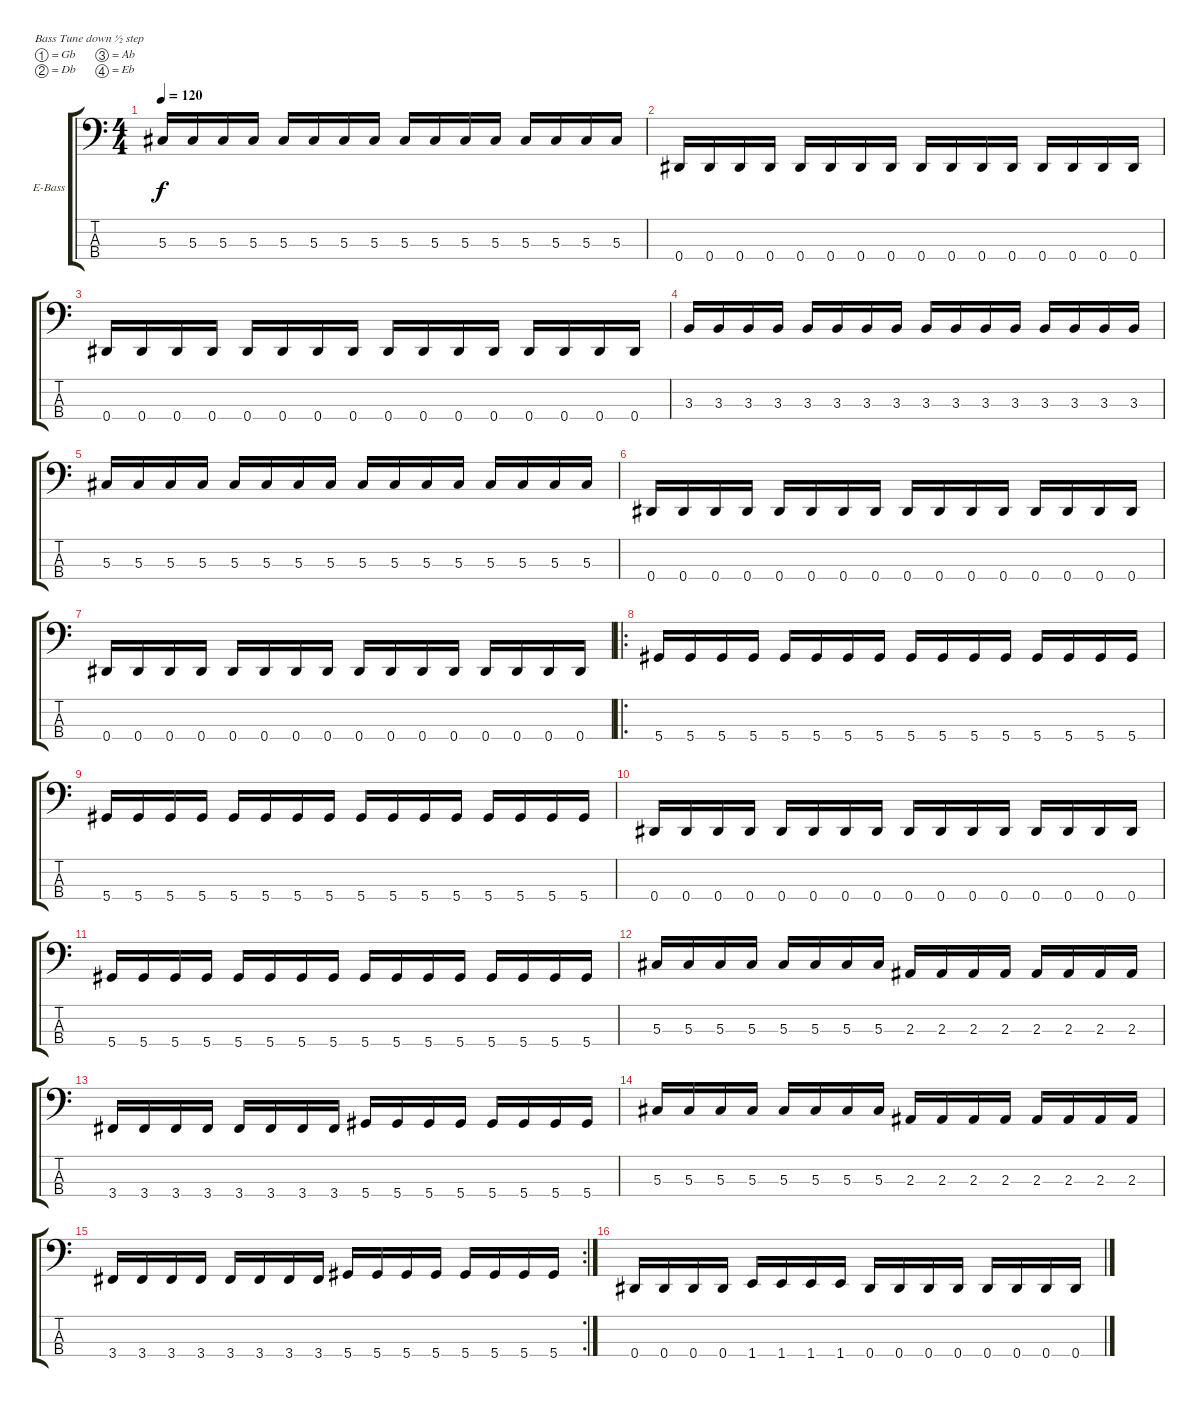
\bracketExtendMode groupsimilarinstruments
\firstSystemTrackNameOrientation horizontal
\otherSystemsTrackNameOrientation horizontal
\track ("Electric Bass" "E-Bass") {instrument electricbassfinger}
\staff {score tabs}
\tuning (Gb2 Db2 Ab1 Eb1)
\ts (4 4)
\tempo 120
\clef f4
\scale
0.333333
\ks c
5.3.16{dy f} 5.3.16 5.3.16 5.3.16 5.3.16 5.3.16 5.3.16 5.3.16 5.3.16 5.3.16 5.3.16 5.3.16 5.3.16 5.3.16 5.3.16 5.3.16 |
\scale
0.333333 0.4.16 0.4.16 0.4.16 0.4.16 0.4.16 0.4.16 0.4.16 0.4.16 0.4.16 0.4.16 0.4.16 0.4.16 0.4.16 0.4.16 0.4.16 0.4.16 |
\scale
0.333333 0.4.16 0.4.16 0.4.16 0.4.16 0.4.16 0.4.16 0.4.16 0.4.16 0.4.16 0.4.16 0.4.16 0.4.16 0.4.16 0.4.16 0.4.16 0.4.16 |
3.3.16 3.3.16 3.3.16 3.3.16 3.3.16 3.3.16 3.3.16 3.3.16 3.3.16 3.3.16 3.3.16 3.3.16 3.3.16 3.3.16 3.3.16 3.3.16 |
5.3.16 5.3.16 5.3.16 5.3.16 5.3.16 5.3.16 5.3.16 5.3.16 5.3.16 5.3.16 5.3.16 5.3.16 5.3.16 5.3.16 5.3.16 5.3.16 |
0.4.16 0.4.16 0.4.16 0.4.16 0.4.16 0.4.16 0.4.16 0.4.16 0.4.16 0.4.16 0.4.16 0.4.16 0.4.16 0.4.16 0.4.16 0.4.16 |
0.4.16 0.4.16 0.4.16 0.4.16 0.4.16 0.4.16 0.4.16 0.4.16 0.4.16 0.4.16 0.4.16 0.4.16 0.4.16 0.4.16 0.4.16 0.4.16 |
\ro
\scale
0.374359 5.4.16 5.4.16 5.4.16 5.4.16 5.4.16 5.4.16 5.4.16 5.4.16 5.4.16 5.4.16 5.4.16 5.4.16 5.4.16 5.4.16 5.4.16 5.4.16 |
\scale
0.312821 5.4.16 5.4.16 5.4.16 5.4.16 5.4.16 5.4.16 5.4.16 5.4.16 5.4.16 5.4.16 5.4.16 5.4.16 5.4.16 5.4.16 5.4.16 5.4.16 |
\scale
0.312821 0.4.16 0.4.16 0.4.16 0.4.16 0.4.16 0.4.16 0.4.16 0.4.16 0.4.16 0.4.16 0.4.16 0.4.16 0.4.16 0.4.16 0.4.16 0.4.16 |
\scale
0.333333 5.4.16 5.4.16 5.4.16 5.4.16 5.4.16 5.4.16 5.4.16 5.4.16 5.4.16 5.4.16 5.4.16 5.4.16 5.4.16 5.4.16 5.4.16 5.4.16 |
\scale
0.333333 5.3.16 5.3.16 5.3.16 5.3.16 5.3.16 5.3.16 5.3.16 5.3.16 2.3.16 2.3.16 2.3.16 2.3.16 2.3.16 2.3.16 2.3.16 2.3.16 |
\scale
0.333333 3.4.16 3.4.16 3.4.16 3.4.16 3.4.16 3.4.16 3.4.16 3.4.16 5.4.16 5.4.16 5.4.16 5.4.16 5.4.16 5.4.16 5.4.16 5.4.16 |
\scale
0.322751 5.3.16 5.3.16 5.3.16 5.3.16 5.3.16 5.3.16 5.3.16 5.3.16 2.3.16 2.3.16 2.3.16 2.3.16 2.3.16 2.3.16 2.3.16 2.3.16 |
\rc 2
\scale
0.354497 3.4.16 3.4.16 3.4.16 3.4.16 3.4.16 3.4.16 3.4.16 3.4.16 5.4.16 5.4.16 5.4.16 5.4.16 5.4.16 5.4.16 5.4.16 5.4.16 |
\scale
0.322751 0.4.16 0.4.16 0.4.16 0.4.16 1.4.16 1.4.16 1.4.16 1.4.16 0.4.16 0.4.16 0.4.16 0.4.16 0.4.16 0.4.16 0.4.16 0.4.16
